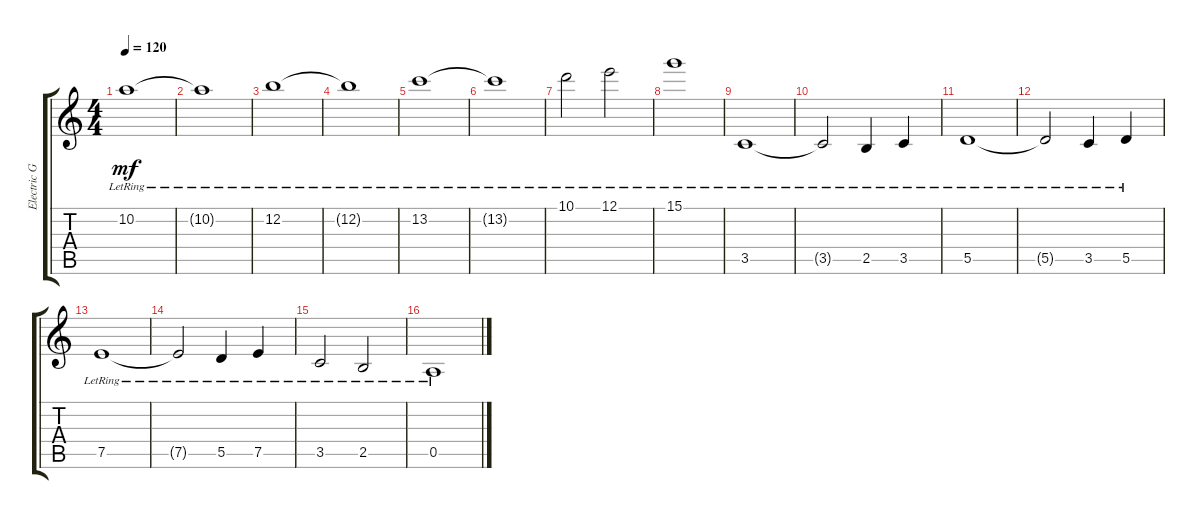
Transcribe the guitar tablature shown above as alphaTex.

\track ("Electric Guitar" "Electric G") {instrument electricguitarclean}
\staff {score tabs}
\tuning (E4 B3 G3 D3 A2 E2) {hide}
\ts (4 4)
\tempo 120
\clef g2
\ks c
10.2{lr}.1{dy mf} |
10.2{lr t}.1 |
12.2{lr}.1 |
12.2{lr t}.1 |
13.2{lr}.1 |
13.2{lr t}.1 |
10.1{lr}.2 12.1{lr}.2 |
15.1{lr}.1 |
3.5{lr}.1 |
3.5{lr t}.2 2.5{lr}.4 3.5{lr}.4 |
5.5{lr}.1 |
5.5{lr t}.2 3.5{lr}.4 5.5{lr}.4 |
7.5{lr}.1 |
7.5{lr t}.2 5.5{lr}.4 7.5{lr}.4 |
3.5{lr}.2 2.5{lr}.2 |
0.5{lr}.1
